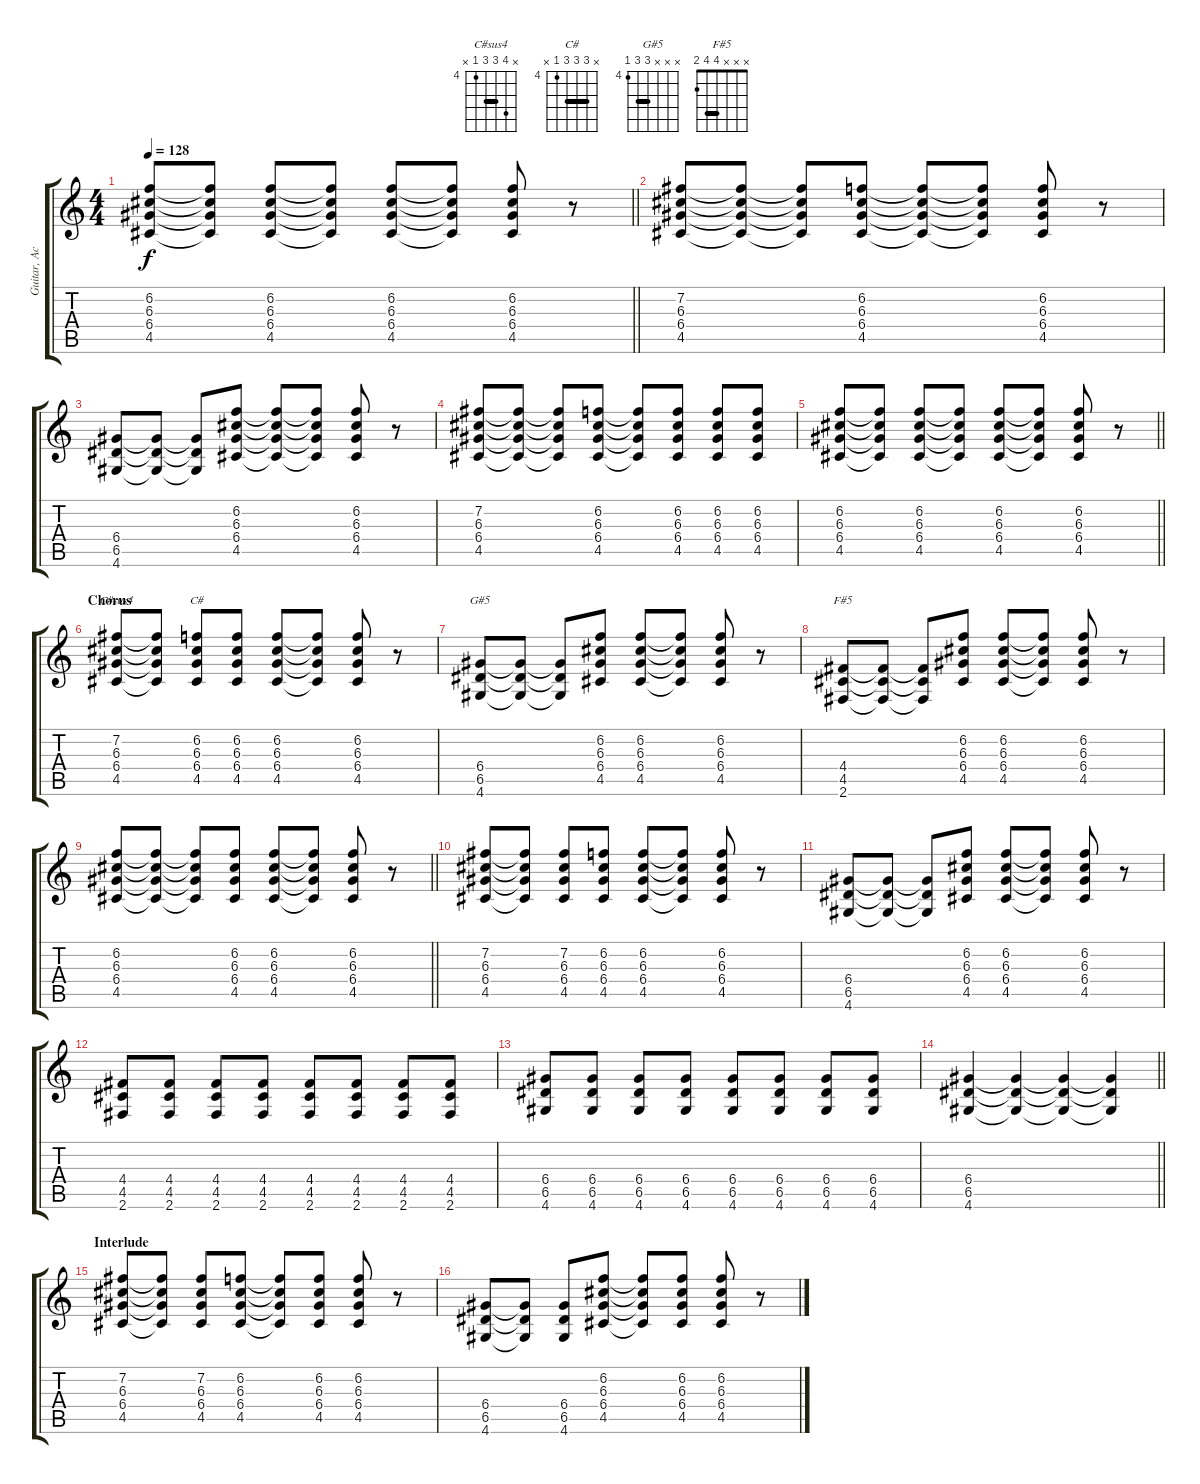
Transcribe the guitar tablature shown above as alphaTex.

\track ("Guitar, Acoustic" "Guitar, Ac") {instrument acousticguitarsteel}
\staff {score tabs}
\tuning (E4 B3 G3 D3 A2 E2) {hide}
\chord ("C#sus4" x 7 6 6 4 x) {firstfret 4 barre 6}
\chord ("C#" x 6 6 6 4 x) {firstfret 4 barre 6}
\chord ("G#5" x x x 6 6 4) {firstfret 4 barre 6}
\chord ("F#5" x x x 4 4 2) {barre 4}
\ts (4 4)
\tempo 128
\clef g2
\barLineRight lightlight
\ks c
(6.2 6.3 6.4 4.5).8{dy f} (6.2{t} 6.3{t} 6.4{t} 4.5{t}).8 (6.2 6.3 6.4 4.5).8 (6.2{t} 6.3{t} 6.4{t} 4.5{t}).8 (6.2 6.3 6.4 4.5).8 (6.2{t} 6.3{t} 6.4{t} 4.5{t}).8 (6.2 6.3 6.4 4.5).8 r.8 |
(7.2 6.3 6.4 4.5).8 (7.2{t} 6.3{t} 6.4{t} 4.5{t}).8 (7.2{t} 6.3{t} 6.4{t} 4.5{t}).8 (6.2 6.3 6.4 4.5).8 (6.2{t} 6.3{t} 6.4{t} 4.5{t}).8 (6.2{t} 6.3{t} 6.4{t} 4.5{t}).8 (6.2 6.3 6.4 4.5).8 r.8 |
(6.4 6.5 4.6).8 (6.4{t} 6.5{t} 4.6{t}).8 (6.4{t} 6.5{t} 4.6{t}).8 (6.2 6.3 6.4 4.5).8 (6.2{t} 6.3{t} 6.4{t} 4.5{t}).8 (6.2{t} 6.3{t} 6.4{t} 4.5{t}).8 (6.2 6.3 6.4 4.5).8 r.8 |
(7.2 6.3 6.4 4.5).8 (7.2{t} 6.3{t} 6.4{t} 4.5{t}).8 (7.2{t} 6.3{t} 6.4{t} 4.5{t}).8 (6.2 6.3 6.4 4.5).8 (6.2{t} 6.3{t} 6.4{t} 4.5{t}).8 (6.2 6.3 6.4 4.5).8 (6.2 6.3 6.4 4.5).8 (6.2 6.3 6.4 4.5).8 |
\barLineRight lightlight
(6.2 6.3 6.4 4.5).8 (6.2{t} 6.3{t} 6.4{t} 4.5{t}).8 (6.2 6.3 6.4 4.5).8 (6.2{t} 6.3{t} 6.4{t} 4.5{t}).8 (6.2 6.3 6.4 4.5).8 (6.2{t} 6.3{t} 6.4{t} 4.5{t}).8 (6.2 6.3 6.4 4.5).8 r.8 |
\section ("" "Chorus")
(7.2 6.3 6.4 4.5).8{ch "C#sus4"} (7.2{t} 6.3{t} 6.4{t} 4.5{t}).8 (6.2 6.3 6.4 4.5).8{ch "C#"} (6.2 6.3 6.4 4.5).8 (6.2 6.3 6.4 4.5).8 (6.2{t} 6.3{t} 6.4{t} 4.5{t}).8 (6.2 6.3 6.4 4.5).8 r.8 |
(6.4 6.5 4.6).8{ch "G#5"} (6.4{t} 6.5{t} 4.6{t}).8 (6.4{t} 6.5{t} 4.6{t}).8 (6.2 6.3 6.4 4.5).8 (6.2 6.3 6.4 4.5).8 (6.2{t} 6.3{t} 6.4{t} 4.5{t}).8 (6.2 6.3 6.4 4.5).8 r.8 |
(4.4 4.5 2.6).8{ch "F#5"} (4.4{t} 4.5{t} 2.6{t}).8 (4.4{t} 4.5{t} 2.6{t}).8 (6.2 6.3 6.4 4.5).8 (6.2 6.3 6.4 4.5).8 (6.2{t} 6.3{t} 6.4{t} 4.5{t}).8 (6.2 6.3 6.4 4.5).8 r.8 |
\barLineRight lightlight
(6.2 6.3 6.4 4.5).8 (6.2{t} 6.3{t} 6.4{t} 4.5{t}).8 (6.2{t} 6.3{t} 6.4{t} 4.5{t}).8 (6.2 6.3 6.4 4.5).8 (6.2 6.3 6.4 4.5).8 (6.2{t} 6.3{t} 6.4{t} 4.5{t}).8 (6.2 6.3 6.4 4.5).8 r.8 |
(7.2 6.3 6.4 4.5).8 (7.2{t} 6.3{t} 6.4{t} 4.5{t}).8 (7.2 6.3 6.4 4.5).8 (6.2 6.3 6.4 4.5).8 (6.2 6.3 6.4 4.5).8 (6.2{t} 6.3{t} 6.4{t} 4.5{t}).8 (6.2 6.3 6.4 4.5).8 r.8 |
(6.4 6.5 4.6).8 (6.4{t} 6.5{t} 4.6{t}).8 (6.4{t} 6.5{t} 4.6{t}).8 (6.2 6.3 6.4 4.5).8 (6.2 6.3 6.4 4.5).8 (6.2{t} 6.3{t} 6.4{t} 4.5{t}).8 (6.2 6.3 6.4 4.5).8 r.8 |
(4.4 4.5 2.6).8 (4.4 4.5 2.6).8 (4.4 4.5 2.6).8 (4.4 4.5 2.6).8 (4.4 4.5 2.6).8 (4.4 4.5 2.6).8 (4.4 4.5 2.6).8 (4.4 4.5 2.6).8 |
(6.4 6.5 4.6).8 (6.4 6.5 4.6).8 (6.4 6.5 4.6).8 (6.4 6.5 4.6).8 (6.4 6.5 4.6).8 (6.4 6.5 4.6).8 (6.4 6.5 4.6).8 (6.4 6.5 4.6).8 |
\barLineRight lightlight
(6.4 6.5 4.6).4 (6.4{t} 6.5{t} 4.6{t}).4 (6.4{t} 6.5{t} 4.6{t}).4 (6.4{t} 6.5{t} 4.6{t}).4 |
\section ("" "Interlude")
(7.2 6.3 6.4 4.5).8 (7.2{t} 6.3{t} 6.4{t} 4.5{t}).8 (7.2 6.3 6.4 4.5).8 (6.2 6.3 6.4 4.5).8 (6.2{t} 6.3{t} 6.4{t} 4.5{t}).8 (6.2 6.3 6.4 4.5).8 (6.2 6.3 6.4 4.5).8 r.8 |
(6.4 6.5 4.6).8 (6.4{t} 6.5{t} 4.6{t}).8 (6.4 6.5 4.6).8 (6.2 6.3 6.4 4.5).8 (6.2{t} 6.3{t} 6.4{t} 4.5{t}).8 (6.2 6.3 6.4 4.5).8 (6.2 6.3 6.4 4.5).8 r.8
